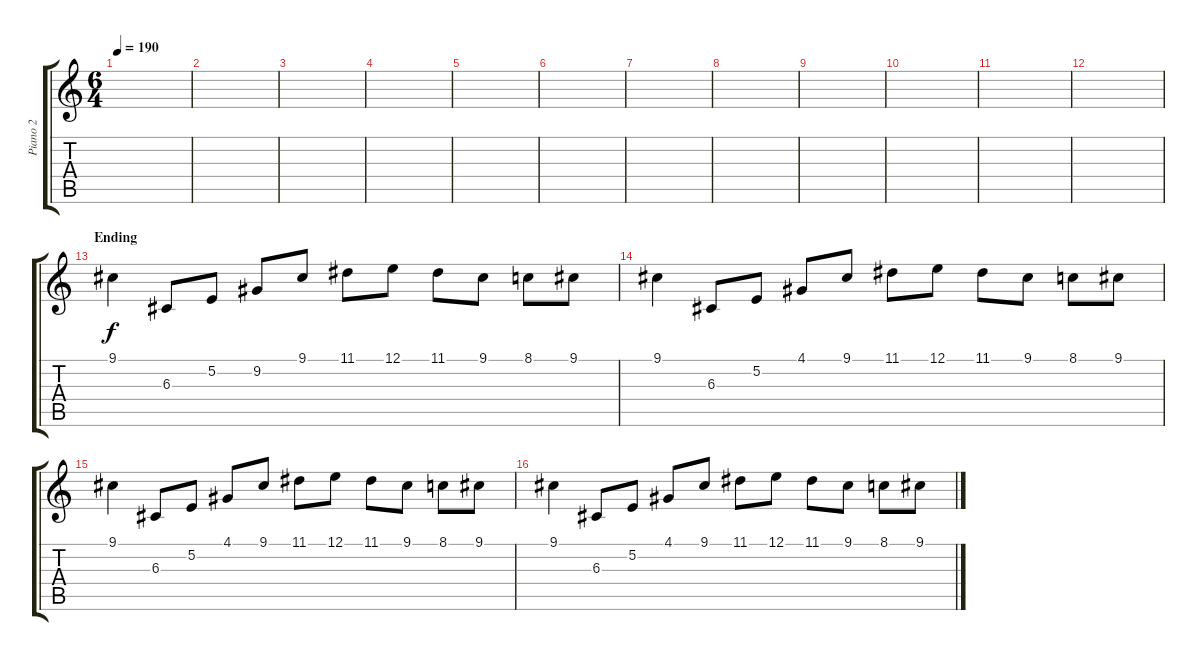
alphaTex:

\track ("Piano 2" "Piano 2") {instrument pad1newage}
\staff {score tabs}
\tuning (E4 B3 G3 D3 A2 E2) {hide}
\ts (6 4)
\tempo 190
\clef g2
\ks c
|
|
|
|
|
|
|
|
|
|
|
|
\section ("" "Ending")
9.1.4 6.3.8 5.2.8 9.2.8 9.1.8 11.1.8 12.1.8 11.1.8 9.1.8 8.1.8 9.1.8 |
9.1.4 6.3.8 5.2.8 4.1.8 9.1.8 11.1.8 12.1.8 11.1.8 9.1.8 8.1.8 9.1.8 |
9.1.4 6.3.8 5.2.8 4.1.8 9.1.8 11.1.8 12.1.8 11.1.8 9.1.8 8.1.8 9.1.8 |
9.1.4 6.3.8 5.2.8 4.1.8 9.1.8 11.1.8 12.1.8 11.1.8 9.1.8 8.1.8 9.1.8
